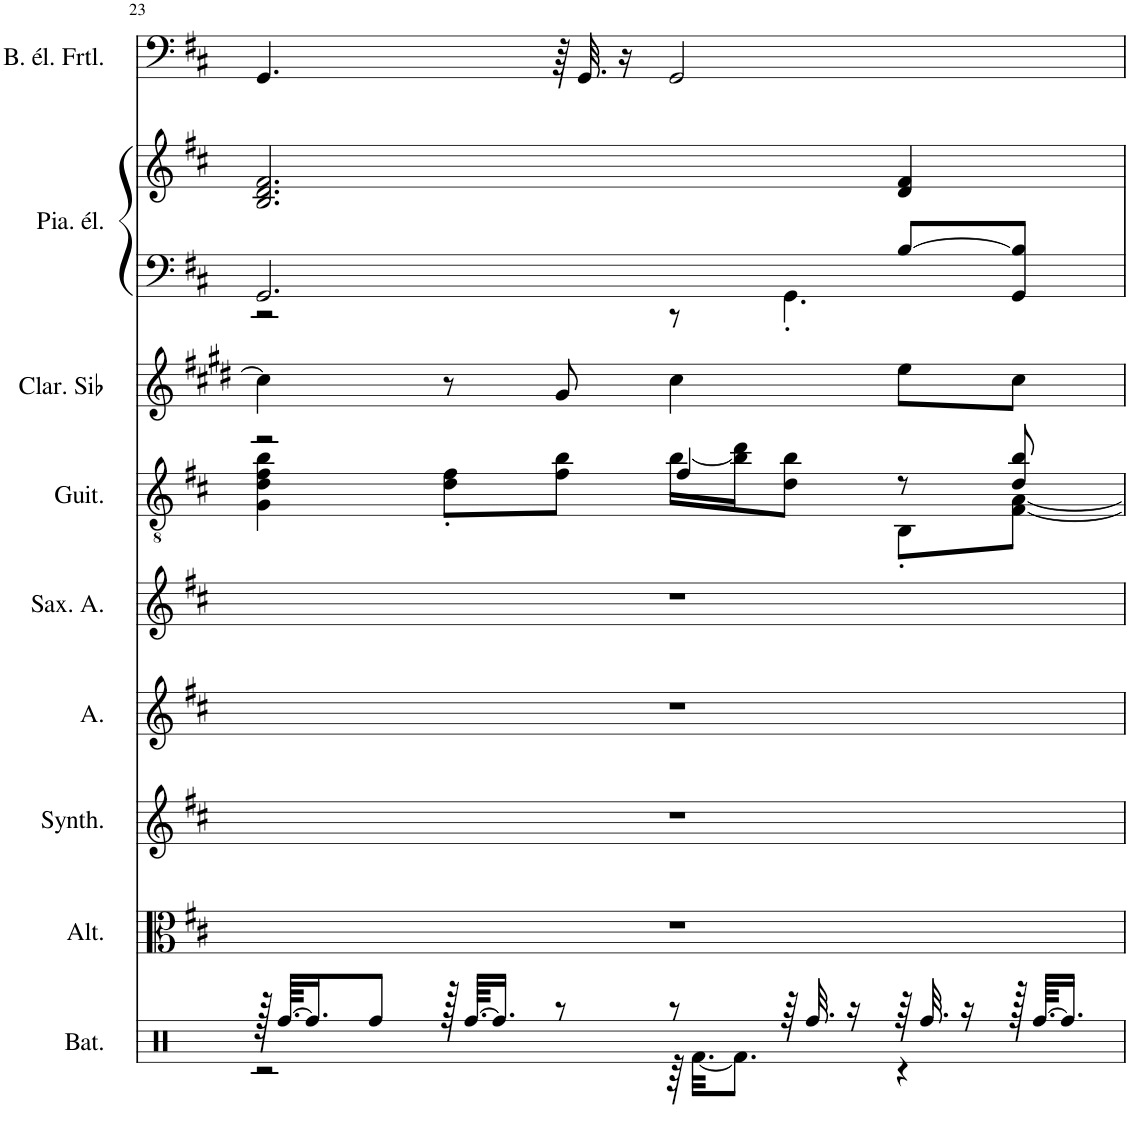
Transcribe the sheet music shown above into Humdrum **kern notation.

**kern	**kern	**kern	**kern	**kern	**kern	**kern	**kern	**kern	**kern
*part9	*part8	*part7	*part6	*part5	*part4	*part3	*part2	*part2	*part1
*staff10	*staff9	*staff8	*staff7	*staff6	*staff5	*staff4	*staff3	*staff2	*staff1
*I"Batterie	*I"Altos, Acoustic Grand Piano	*I"Synthétiseur d'instruments à cordes, Acoustic Grand Piano	*I"Alto, Acoustic Grand Piano	*I"Saxophone Alto, Acoustic Grand Piano	*I"Guitare classique	*I"Clarinette en Sib	*I"Piano électrique, Acoustic Grand Piano	*	*I"Basse électrique fretless, Acoustic Grand Piano
*I'Bat.	*I'Alt.	*I'Synth.	*I'A.	*I'Sax. A.	*I'Guit.	*I'Clar. Sib	*I'Pia. él.	*	*I'B. él. Frtl.
!!LO:PB:g=z
*clefX	*clefC3	*clefG2	*clefG2	*clefG2	*clefGv2	*clefG2	*clefG2	*clefF4	*clefF4
*	*	*	*	*Trd5c9	*	*Trd1c2	*	*	*Trd7c12
*k[]	*k[f#c#]	*k[f#c#]	*k[f#c#]	*k[f#c#]	*k[f#c#]	*k[f#c#g#d#]	*k[f#c#]	*k[f#c#]	*k[f#c#]
*M4/4	*M4/4	*M4/4	*M4/4	*M4/4	*M4/4	*M4/4	*M4/4	*M4/4	*M4/4
=23	=23	=23	=23	=23	=23	=23	=23	=23	=23
*^	*	*	*	*	*^	*	*^	*	*
128r	2r	1r	1r	1r	1r	2r	4G\ 4d\ 4f#\ 4b\	4cc#\]	2.GG/	2r	2.B/ 2.d/ 2.f#/	4.GG/
[64.Rff/KKLL	.	.	.	.	.	.	.	.	.	.	.	.
16.Rff/J]	.	.	.	.	.	.	.	.	.	.	.	.
8Rff/J	.	.	.	.	.	.	.	.	.	.	.	.
128r	.	.	.	.	.	.	8d\' 8f#\'L	8r	.	.	.	.
[64.Rff/KKLL	.	.	.	.	.	.	.	.	.	.	.	.
16.Rff/JJ]	.	.	.	.	.	.	.	.	.	.	.	.
8r	.	.	.	.	.	.	8f#\ 8b\J	8g#/	.	.	.	64r
.	.	.	.	.	.	.	.	.	.	.	.	32.GG/
.	.	.	.	.	.	.	.	.	.	.	.	16r
8r	64r	.	.	.	.	4f#/	[16b\LL	4cc#\	.	8r	.	2GG/
.	[32.Rf\KKL	.	.	.	.	.	.	.	.	.	.	.
.	8.Rf\J]	.	.	.	.	.	16b\] 16dd\J	.	.	.	.	.
64r	.	.	.	.	.	.	8d\ 8b\J	.	.	4.GG'\	.	.
32.Rff/	.	.	.	.	.	.	.	.	.	.	.	.
16r	.	.	.	.	.	.	.	.	.	.	.	.
64r	4r	.	.	.	.	8r	8BB'\L	8ee\L	[8B/L	.	4d/ 4f#/	.
32.Rff/	.	.	.	.	.	.	.	.	.	.	.	.
16r	.	.	.	.	.	.	.	.	.	.	.	.
128r	.	.	.	.	.	8d/ 8b/	[8F#\ [8A\J	8cc#\J	8GG/ 8B/]J	.	.	.
[64.Rff/KKLL	.	.	.	.	.	.	.	.	.	.	.	.
16.Rff/JJ]	.	.	.	.	.	.	.	.	.	.	.	.
*v	*v	*	*	*	*	*v	*v	*	*v	*v	*	*
=	=	=	=	=	=	=	=	=	=
*-	*-	*-	*-	*-	*-	*-	*-	*-	*-
